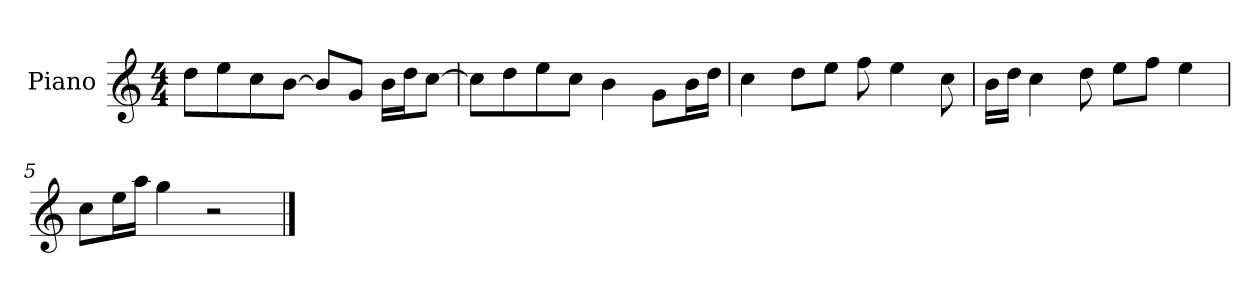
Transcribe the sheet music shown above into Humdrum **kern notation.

**kern
*part1
*staff1
*I"Piano
*I'P-no
*clefG2
*k[]
*M4/4
*MM90
=1
8dd\L
8ee\
8cc\
[8b\J
8b/L]
8g/J
16b\LL
16dd\J
[8cc\J
=2
8cc\L]
8dd\
8ee\
8cc\J
4b\
8g\L
16b\L
16dd\JJ
=3
4cc\
8dd\L
8ee\J
8ff\
4ee\
8cc\
=4
16b\LL
16dd\JJ
4cc\
8dd\
8ee\L
8ff\J
4ee\
=5
8cc\L
16ee\L
16aa\JJ
4gg\
2r
==
*-
